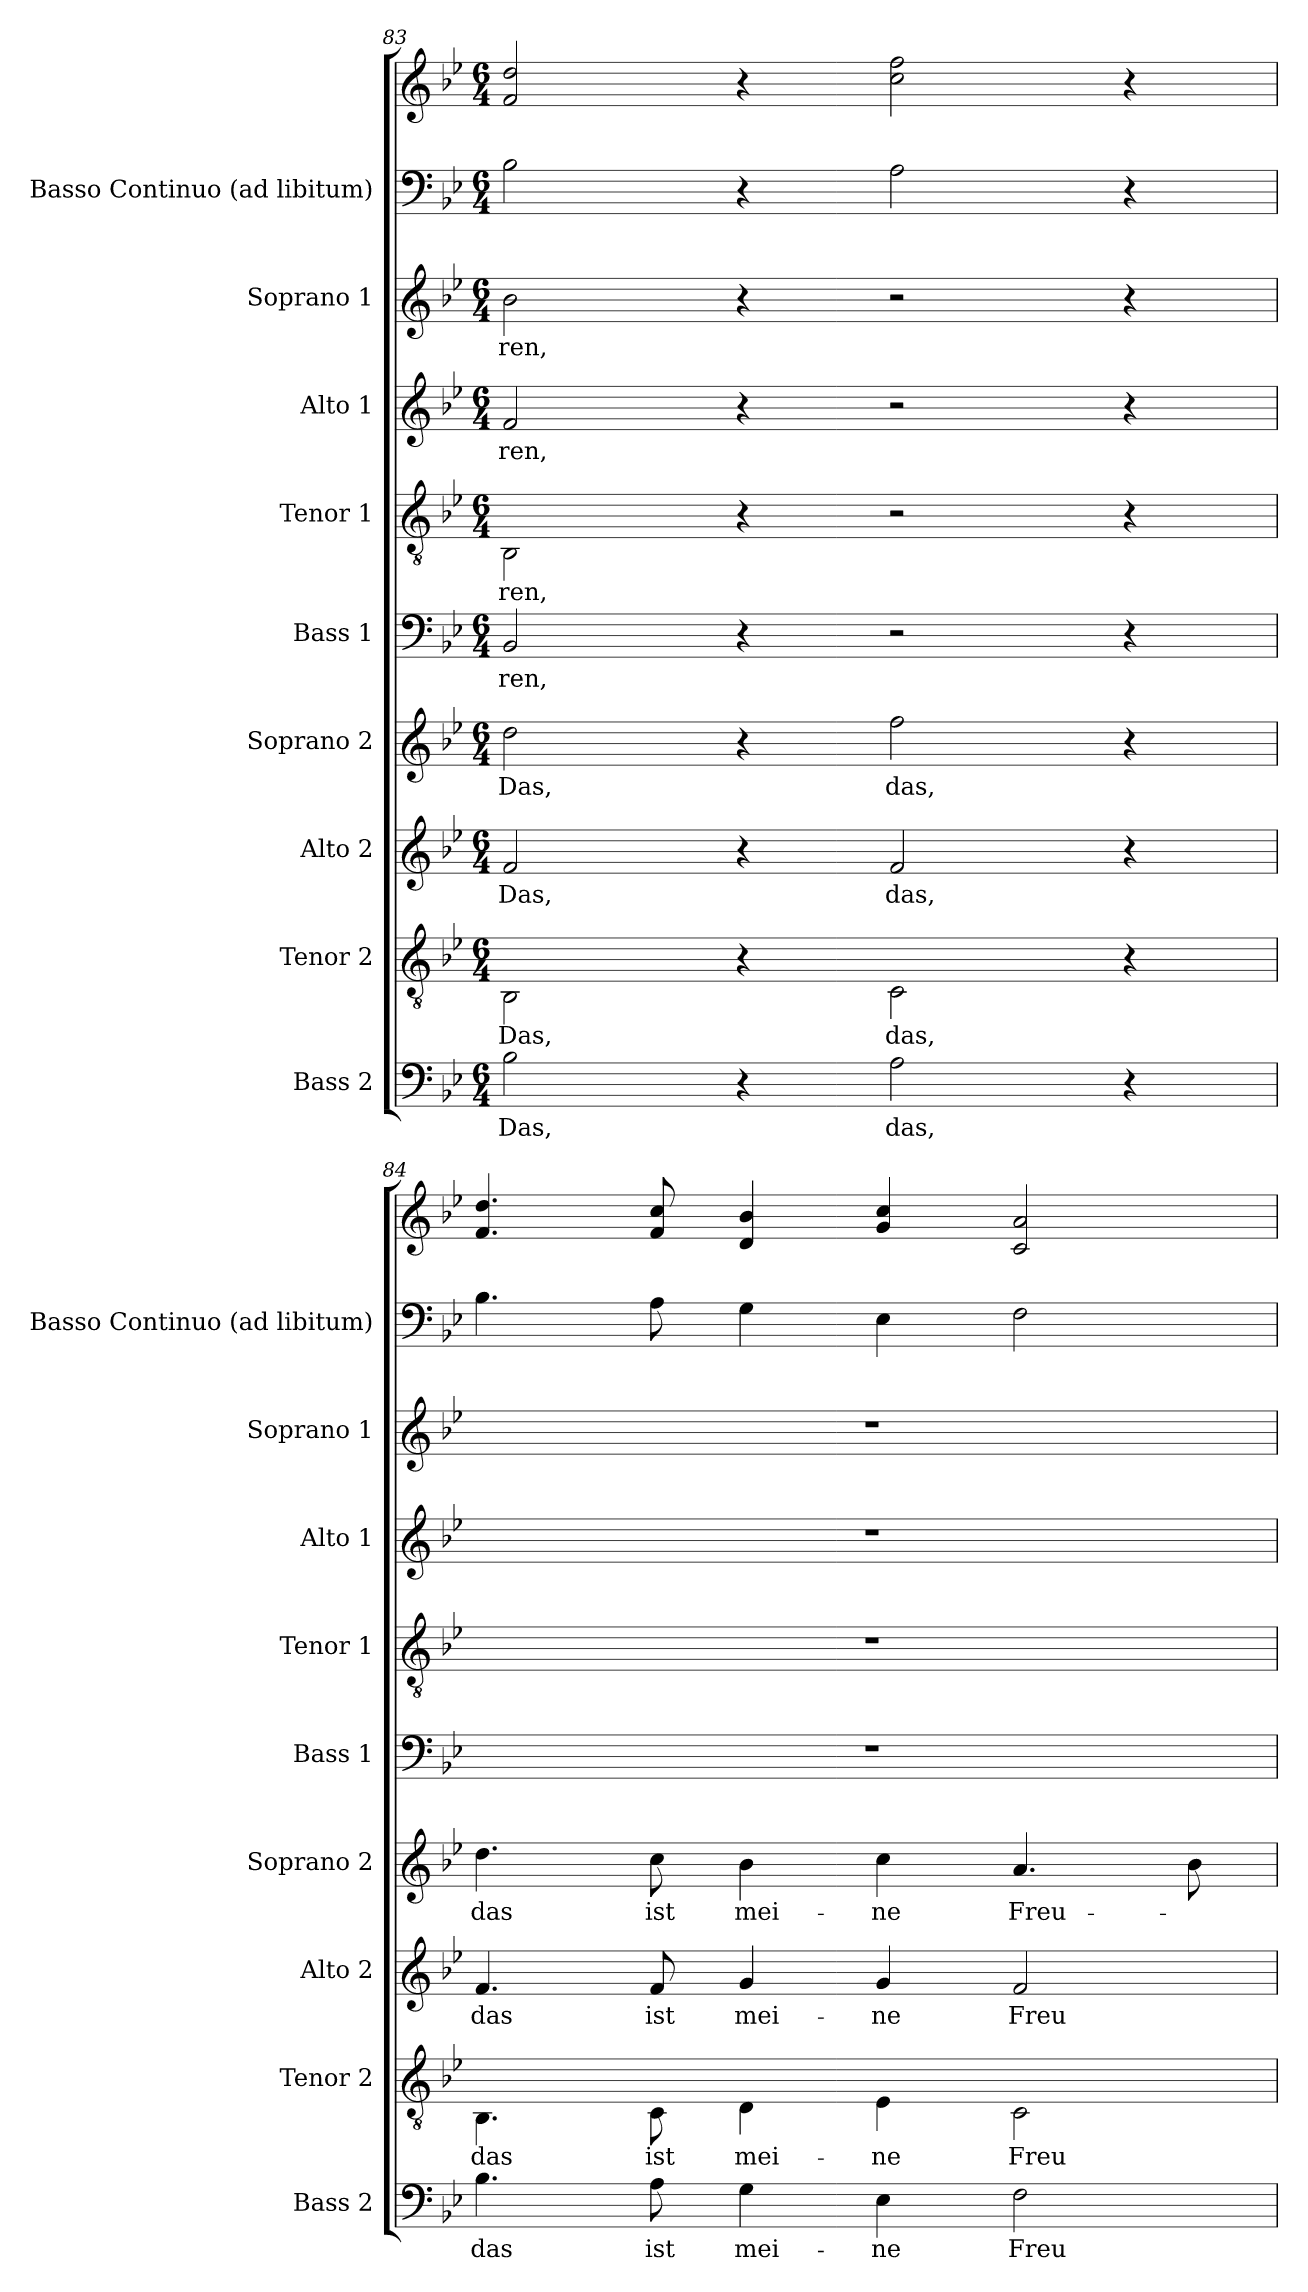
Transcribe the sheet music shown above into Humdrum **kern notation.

**kern	**text	**kern	**text	**kern	**text	**kern	**text	**kern	**text	**kern	**text	**kern	**text	**kern	**text	**kern	**kern
*part9	*part9	*part8	*part8	*part7	*part7	*part6	*part6	*part5	*part5	*part4	*part4	*part3	*part3	*part2	*part2	*part1	*part1
*staff10	*staff10	*staff9	*staff9	*staff8	*staff8	*staff7	*staff7	*staff6	*staff6	*staff5	*staff5	*staff4	*staff4	*staff3	*staff3	*staff2	*staff1
*I"Bass 2	*	*I"Tenor 2	*	*I"Alto 2	*	*I"Soprano 2	*	*I"Bass 1	*	*I"Tenor 1	*	*I"Alto 1	*	*I"Soprano 1	*	*I"Basso Continuo    (ad libitum)	*
*I'Bass 2	*	*I'Tenor 2	*	*I'Alto 2	*	*I'Soprano 2	*	*I'Bass 1	*	*I'Tenor 1	*	*I'Alto 1	*	*I'Soprano 1	*	*I'Basso Continuo    (ad libitum)	*
*clefF4	*	*clefGv2	*	*clefG2	*	*clefG2	*	*clefF4	*	*clefGv2	*	*clefG2	*	*clefG2	*	*clefF4	*clefG2
*k[b-e-]	*	*k[b-e-]	*	*k[b-e-]	*	*k[b-e-]	*	*k[b-e-]	*	*k[b-e-]	*	*k[b-e-]	*	*k[b-e-]	*	*k[b-e-]	*k[b-e-]
*B-:	*	*B-:	*	*B-:	*	*B-:	*	*B-:	*	*B-:	*	*B-:	*	*B-:	*	*B-:	*B-:
*M6/4	*	*M6/4	*	*M6/4	*	*M6/4	*	*M6/4	*	*M6/4	*	*M6/4	*	*M6/4	*	*M6/4	*M6/4
=83	=83	=83	=83	=83	=83	=83	=83	=83	=83	=83	=83	=83	=83	=83	=83	=83	=83
!	!LO:LY:b:color=#000000	!	!	!	!	!	!	!	!	!	!	!	!	!	!	!	!
!	!	!	!LO:LY:b:color=#000000	!	!	!	!	!	!	!	!	!	!	!	!	!	!
!	!	!	!	!	!LO:LY:b:color=#000000	!	!	!	!	!	!	!	!	!	!	!	!
!	!	!	!	!	!	!	!LO:LY:b:color=#000000	!	!	!	!	!	!	!	!	!	!
!	!	!	!	!	!	!	!	!	!LO:LY:b:color=#000000	!	!	!	!	!	!	!	!
!	!	!	!	!	!	!	!	!	!	!	!LO:LY:b:color=#000000	!	!	!	!	!	!
!	!	!	!	!	!	!	!	!	!	!	!	!	!LO:LY:b:color=#000000	!	!	!	!
!	!	!	!	!	!	!	!	!	!	!	!	!	!	!	!LO:LY:b:color=#000000	!	!
2B-i\	Das,	2BB-i\	Das,	2fi/	Das,	2ddi\	Das,	2BB-i/	-ren,	2BB-i\	-ren,	2fi/	-ren,	2b-i\	-ren,	2B-i\	2fi/ 2ddi
4r	.	4r	.	4r	.	4r	.	4r	.	4r	.	4r	.	4r	.	4r	4r
!	!LO:LY:b:color=#000000	!	!	!	!	!	!	!	!	!	!	!	!	!	!	!	!
!	!	!	!LO:LY:b:color=#000000	!	!	!	!	!	!	!	!	!	!	!	!	!	!
!	!	!	!	!	!LO:LY:b:color=#000000	!	!	!	!	!	!	!	!	!	!	!	!
!	!	!	!	!	!	!	!LO:LY:b:color=#000000	!	!	!	!	!	!	!	!	!	!
2Ai\	das,	2Ci\	das,	2fi/	das,	2ffi\	das,	2r	.	2r	.	2r	.	2r	.	2Ai\	2cci\ 2ffi
4r	.	4r	.	4r	.	4r	.	4r	.	4r	.	4r	.	4r	.	4r	4r
=84	=84	=84	=84	=84	=84	=84	=84	=84	=84	=84	=84	=84	=84	=84	=84	=84	=84
!	!LO:LY:b:color=#000000	!	!	!	!	!	!	!	!	!	!	!	!	!	!	!	!
!	!	!	!LO:LY:b:color=#000000	!	!	!	!	!	!	!	!	!	!	!	!	!	!
!	!	!	!	!	!LO:LY:b:color=#000000	!	!	!	!	!	!	!	!	!	!	!	!
!	!	!	!	!	!	!	!LO:LY:b:color=#000000	!LO:N:vis=1	!	!LO:N:vis=1	!	!LO:N:vis=1	!	!LO:N:vis=1	!	!	!
4.B-i\	das	4.BB-i\	das	4.fi/	das	4.ddi\	das	1.r	.	1.r	.	1.r	.	1.r	.	4.B-i\	4.fi/ 4.ddi
!	!LO:LY:b:color=#000000	!	!	!	!	!	!	!	!	!	!	!	!	!	!	!	!
!	!	!	!LO:LY:b:color=#000000	!	!	!	!	!	!	!	!	!	!	!	!	!	!
!	!	!	!	!	!LO:LY:b:color=#000000	!	!	!	!	!	!	!	!	!	!	!	!
!	!	!	!	!	!	!	!LO:LY:b:color=#000000	!	!	!	!	!	!	!	!	!	!
8Ai\	ist	8Ci\	ist	8fi/	ist	8cci\	ist	.	.	.	.	.	.	.	.	8Ai\	8fi/ 8cci
!	!LO:LY:b:color=#000000	!	!	!	!	!	!	!	!	!	!	!	!	!	!	!	!
!	!	!	!LO:LY:b:color=#000000	!	!	!	!	!	!	!	!	!	!	!	!	!	!
!	!	!	!	!	!LO:LY:b:color=#000000	!	!	!	!	!	!	!	!	!	!	!	!
!	!	!	!	!	!	!	!LO:LY:b:color=#000000	!	!	!	!	!	!	!	!	!	!
4Gi\	mei-	4Di\	mei-	4gi/	mei-	4b-i\	mei-	.	.	.	.	.	.	.	.	4Gi\	4di/ 4b-i
!	!LO:LY:b:color=#000000	!	!	!	!	!	!	!	!	!	!	!	!	!	!	!	!
!	!	!	!LO:LY:b:color=#000000	!	!	!	!	!	!	!	!	!	!	!	!	!	!
!	!	!	!	!	!LO:LY:b:color=#000000	!	!	!	!	!	!	!	!	!	!	!	!
!	!	!	!	!	!	!	!LO:LY:b:color=#000000	!	!	!	!	!	!	!	!	!	!
4E-i\	-ne	4E-i\	-ne	4gi/	-ne	4cci\	-ne	.	.	.	.	.	.	.	.	4E-i\	4gi/ 4cci
!	!LO:LY:b:color=#000000	!	!	!	!	!	!	!	!	!	!	!	!	!	!	!	!
!	!	!	!LO:LY:b:color=#000000	!	!	!	!	!	!	!	!	!	!	!	!	!	!
!	!	!	!	!	!LO:LY:b:color=#000000	!	!	!	!	!	!	!	!	!	!	!	!
!	!	!	!	!	!	!	!LO:LY:b:color=#000000	!	!	!	!	!	!	!	!	!	!
2Fi\	Freu-	2Ci\	Freu-	2fi/	Freu-	4.ai/	Freu-	.	.	.	.	.	.	.	.	2Fi\	2ci/ 2ai
.	.	.	.	.	.	8b-i\	.	.	.	.	.	.	.	.	.	.	.
=	=	=	=	=	=	=	=	=	=	=	=	=	=	=	=	=	=
*-	*-	*-	*-	*-	*-	*-	*-	*-	*-	*-	*-	*-	*-	*-	*-	*-	*-
